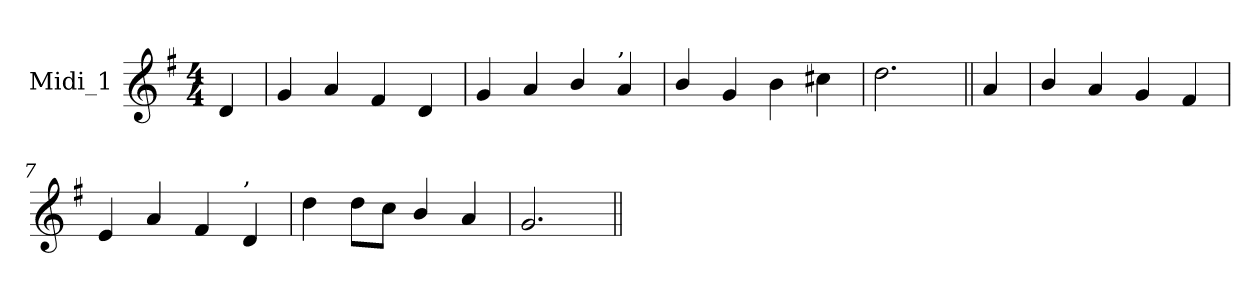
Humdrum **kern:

**kern
*part1
*staff1
*I"Midi_1
*clefG2
*k[f#]
*G:
*M4/4
=
4d
=1
4g
4a
4f#
4d
=2
4g
4a
4b/
!LO:TX:a:t=,
4a/
=3
4b/
4g/
4b
4cc#X
=4
2.dd
!!LO:LB:g=z
=5||
4a
=6
4b/
4a
4g
4f#
=7
4e
4a
4f#
!LO:TX:a:t=,
4d
=8
4dd
8ddL
8ccJ
4b/
4a
=9
2.g
=||
*-
